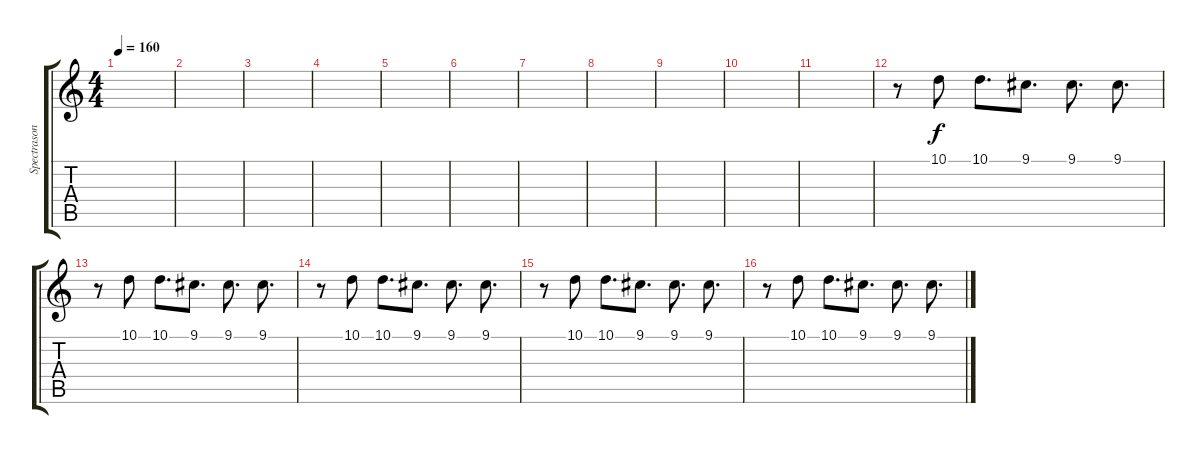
\track ("Spectrasonics Omnisphere" "Spectrason") {instrument pad3polysynth}
\staff {score tabs}
\tuning (E4 B3 G3 D3 A2 E2) {hide}
\ts (4 4)
\tempo 160
\clef g2
\ks c
|
|
|
|
|
|
|
|
|
|
|
r.8 10.1.8 10.1.8{d} 9.1.8{d} 9.1.8{d} 9.1.8{d} |
r.8 10.1.8 10.1.8{d} 9.1.8{d} 9.1.8{d} 9.1.8{d} |
r.8 10.1.8 10.1.8{d} 9.1.8{d} 9.1.8{d} 9.1.8{d} |
r.8 10.1.8 10.1.8{d} 9.1.8{d} 9.1.8{d} 9.1.8{d} |
r.8 10.1.8 10.1.8{d} 9.1.8{d} 9.1.8{d} 9.1.8{d}
